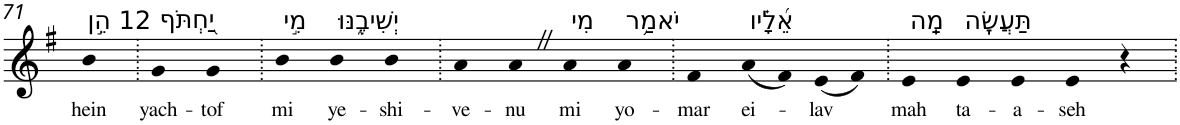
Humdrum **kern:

**kern	**text
*part1	*part1
*staff1	*staff1
*I"Piano	*
*I'Pno	*
!!LO:PB:g=z
*clefG2	*
*k[f#]	*
*G:	*
=71	=71
!LO:TX:a:t=12 הֵ֣ן	!
!	!LO:LY:b
4b	hein
=72.	=72.
!LO:TX:a:t=יַ֭חְתֹּף	!
!	!LO:LY:b
4g	yach-
!	!LO:LY:b
4g	-tof
=73.	=73.
!LO:TX:a:t=מִ֣י	!
!	!LO:LY:b
4b	mi
!LO:TX:a:t=יְשִׁיבֶ֑נּוּ	!
!	!LO:LY:b
4b	ye-
!	!LO:LY:b
4b	-shi-
=74.	=74.
!	!LO:LY:b
4a	-ve-
!	!LO:LY:b
4aZ	-nu
!LO:TX:a:t=מִי	!
!	!LO:LY:b
4a	mi
!LO:TX:a:t=יֹאמַ֥ר	!
!	!LO:LY:b
4a	yo-
=75.	=75.
!	!LO:LY:b
4f#	-mar
!LO:TX:a:t=אֵ֝לָ֗יו	!
!	!LO:LY:b
(8a	ei-
8f#)	.
!	!LO:LY:b
(8e	-lav
8f#)	.
=76.	=76.
!LO:TX:a:t=מַֽה	!
!	!LO:LY:b
4e	mah
!LO:TX:a:t=תַּעֲשֶֽׂה	!
!	!LO:LY:b
4e	ta-
!	!LO:LY:b
4e	-a-
!	!LO:LY:b
4e	-seh
4r	.
=.	=.
*-	*-
